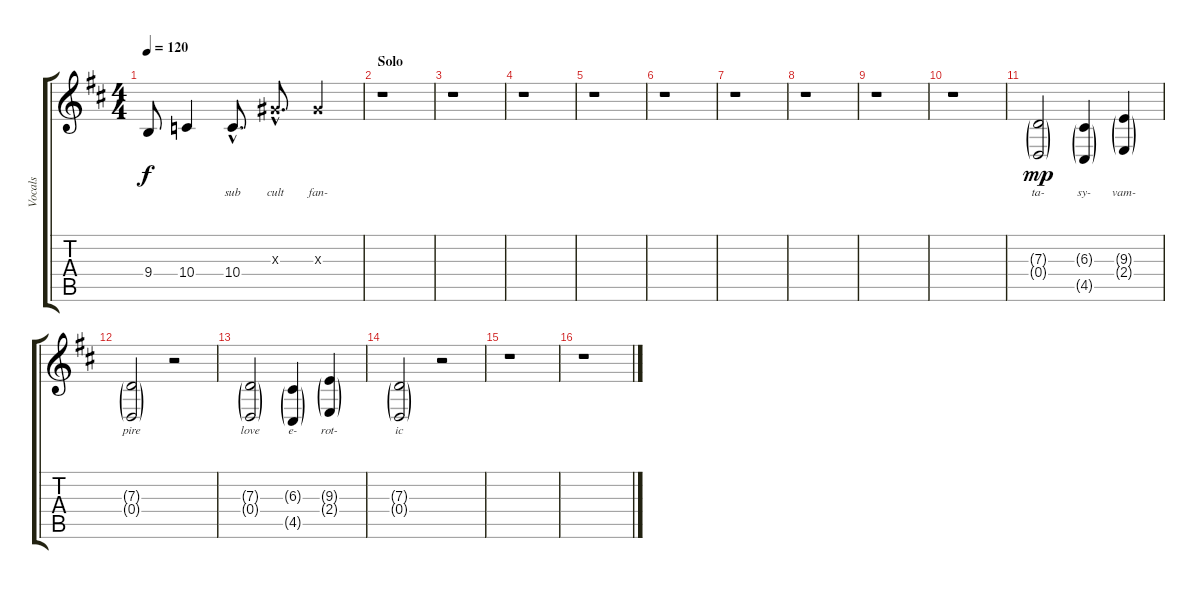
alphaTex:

\track ("Vocals" "Vocals") {instrument lead2sawtooth}
\staff {score tabs}
\tuning (E4 B3 G3 D3 A2 E2) {hide}
\ts (4 4)
\tempo 120
\clef g2
\ks d
9.4.8{lyrics (0 "") lyrics (1 "") lyrics (2 "") lyrics (3 "") lyrics (4 "") dy f} 10.4.4{lyrics (0 "") lyrics (1 "") lyrics (2 "") lyrics (3 "") lyrics (4 "")} 10.4{hac}.8{d lyrics (0 "sub") lyrics (1 "") lyrics (2 "") lyrics (3 "") lyrics (4 "")} 13.3{hac x}.8{d lyrics (0 "cult") lyrics (1 "") lyrics (2 "") lyrics (3 "") lyrics (4 "")} 13.3{x}.4{lyrics (0 "fan-") lyrics (1 "") lyrics (2 "") lyrics (3 "") lyrics (4 "")} |
\section ("" "Solo")
r.1 |
r.1 |
r.1 |
r.1 |
r.1 |
r.1 |
r.1 |
r.1 |
r.1 |
(7.3{g} 0.4{g}).2{lyrics (0 "ta-") lyrics (1 "") lyrics (2 "") lyrics (3 "") lyrics (4 "") dy mp} (6.3{g} 4.5{g}).4{lyrics (0 "sy-") lyrics (1 "") lyrics (2 "") lyrics (3 "") lyrics (4 "")} (9.3{g} 2.4{g}).4{lyrics (0 "vam-") lyrics (1 "") lyrics (2 "") lyrics (3 "") lyrics (4 "")} |
(7.3{g} 0.4{g}).2{lyrics (0 "pire") lyrics (1 "") lyrics (2 "") lyrics (3 "") lyrics (4 "")} r.2 |
(7.3{g} 0.4{g}).2{lyrics (0 "love") lyrics (1 "") lyrics (2 "") lyrics (3 "") lyrics (4 "")} (6.3{g} 4.5{g}).4{lyrics (0 "e-") lyrics (1 "") lyrics (2 "") lyrics (3 "") lyrics (4 "")} (9.3{g} 2.4{g}).4{lyrics (0 "rot-") lyrics (1 "") lyrics (2 "") lyrics (3 "") lyrics (4 "")} |
(7.3{g} 0.4{g}).2{lyrics (0 "ic") lyrics (1 "") lyrics (2 "") lyrics (3 "") lyrics (4 "")} r.2 |
r.1 |
r.1
